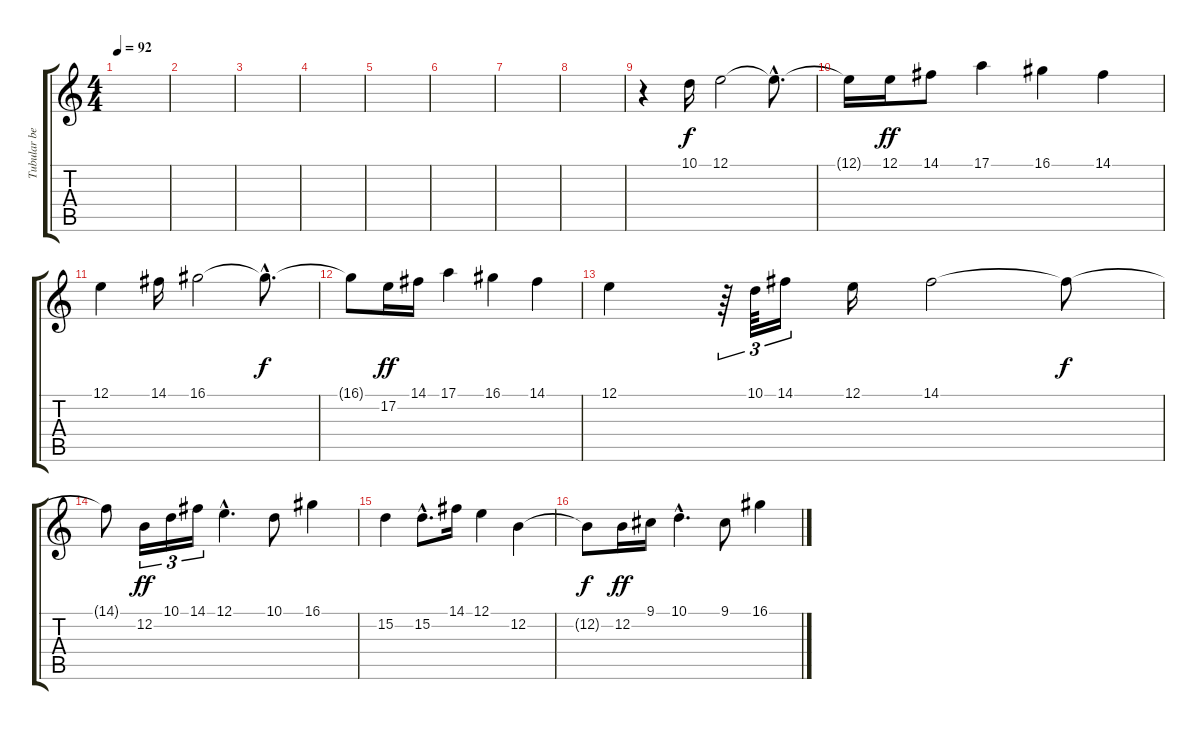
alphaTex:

\track ("Tubular bells" "Tubular be") {instrument tubularbells}
\staff {score tabs}
\tuning (E4 B3 G3 D3 A2 E2) {hide}
\ts (4 4)
\tempo 92
\clef g2
\ks c
|
|
|
|
|
|
|
|
r.4 10.1.16 12.1.2 12.1{hac t}.8{d dy f} |
12.1{t}.16 12.1.16{dy ff} 14.1.8 17.1.4 16.1.4 14.1.4 |
12.1.4 14.1.16 16.1.2 16.1{hac t}.8{d dy f} |
16.1{t}.8 17.2.16{dy ff} 14.1.16 17.1.4 16.1.4 14.1.4 |
12.1.4 r.64{tu (3 2)} 10.1.64{tu (3 2)} 14.1.16{tu (3 2)} 12.1.16 14.1.2 14.1{t}.8{dy f} |
14.1{t}.8 12.2.16{tu (3 2) dy ff} 10.1.16{tu (3 2)} 14.1.16{tu (3 2)} 12.1{hac}.4{d} 10.1.8 16.1.4 |
15.2.4 15.2{hac}.8{d} 14.1.16 12.1.4 12.2.4 |
12.2{t}.8{dy f} 12.2.16{dy ff} 9.1.16 10.1{hac}.4{d} 9.1.8 16.1.4
